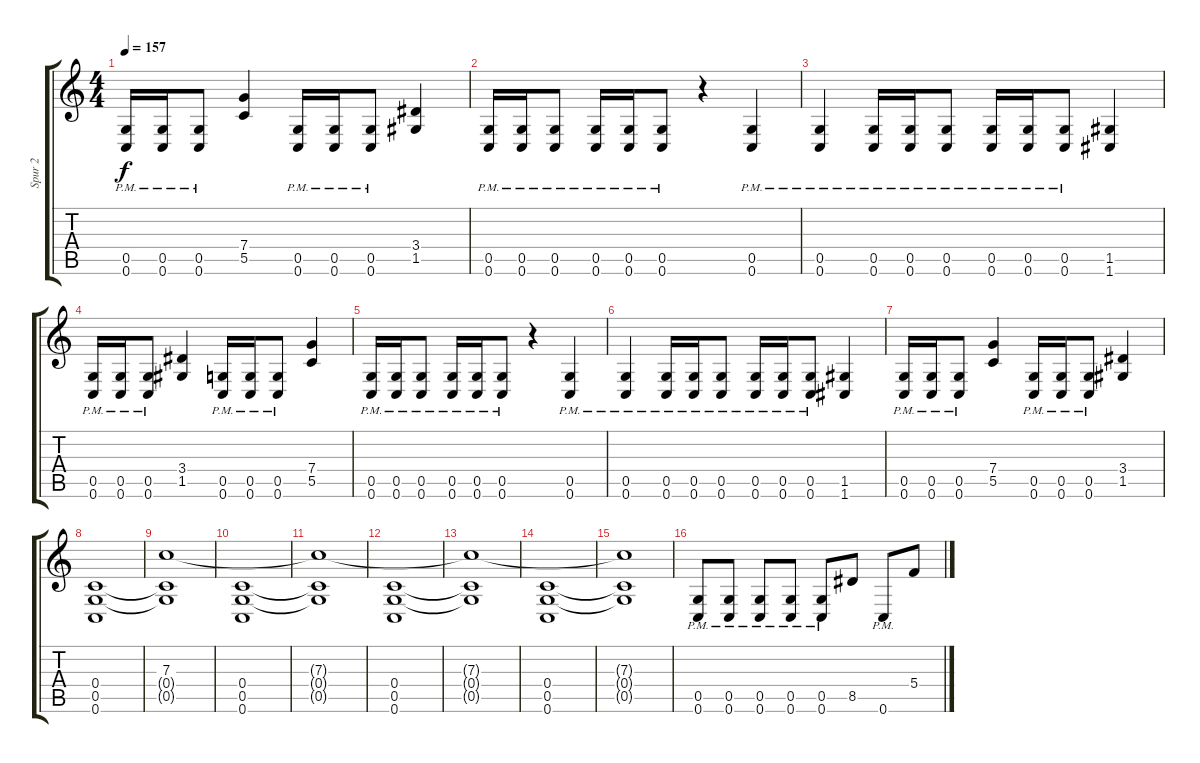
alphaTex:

\track ("Spur 2" "Spur 2") {instrument distortionguitar}
\staff {score tabs}
\tuning (D4 A3 F3 C3 G2 C2) {hide}
\ts (4 4)
\tempo 157
\clef g2
\ks c
(0.5{pm} 0.6{pm}).16{dy f} (0.5{pm} 0.6{pm}).16 (0.5{pm} 0.6{pm}).8 (7.4 5.5).4 (0.5{pm} 0.6{pm}).16 (0.5{pm} 0.6{pm}).16 (0.5{pm} 0.6{pm}).8 (3.4 1.5).4 |
(0.5{pm} 0.6{pm}).16 (0.5{pm} 0.6{pm}).16 (0.5{pm} 0.6{pm}).8 (0.5{pm} 0.6{pm}).16 (0.5{pm} 0.6{pm}).16 (0.5{pm} 0.6{pm}).8 r.4 (0.5 0.6{pm}).4 |
(0.5 0.6{pm}).4 (0.5{pm} 0.6{pm}).16 (0.5{pm} 0.6{pm}).16 (0.5{pm} 0.6{pm}).8 (0.5{pm} 0.6{pm}).16 (0.5{pm} 0.6{pm}).16 (0.5{pm} 0.6{pm}).8 (1.5 1.6).4 |
(0.5{pm} 0.6{pm}).16 (0.5{pm} 0.6{pm}).16 (0.5{pm} 0.6{pm}).8 (3.4 1.5).4 (0.5{pm} 0.6{pm}).16 (0.5{pm} 0.6{pm}).16 (0.5{pm} 0.6{pm}).8 (7.4 5.5).4 |
(0.5{pm} 0.6{pm}).16 (0.5{pm} 0.6{pm}).16 (0.5{pm} 0.6{pm}).8 (0.5{pm} 0.6{pm}).16 (0.5{pm} 0.6{pm}).16 (0.5{pm} 0.6{pm}).8 r.4 (0.5 0.6{pm}).4 |
(0.5 0.6{pm}).4 (0.5{pm} 0.6{pm}).16 (0.5{pm} 0.6{pm}).16 (0.5{pm} 0.6{pm}).8 (0.5{pm} 0.6{pm}).16 (0.5{pm} 0.6{pm}).16 (0.5{pm} 0.6{pm}).8 (1.5 1.6).4 |
(0.5{pm} 0.6{pm}).16 (0.5{pm} 0.6{pm}).16 (0.5{pm} 0.6{pm}).8 (7.4 5.5).4 (0.5{pm} 0.6{pm}).16 (0.5{pm} 0.6{pm}).16 (0.5{pm} 0.6{pm}).8 (3.4 1.5).4 |
(0.4 0.5 0.6).1 |
(7.3 0.4{t} 0.5{t}).1 |
(0.4 0.5 0.6).1 |
(7.3{t} 0.4{t} 0.5{t}).1 |
(0.4 0.5 0.6).1 |
(7.3{t} 0.4{t} 0.5{t}).1 |
(0.4 0.5 0.6).1 |
(7.3{t} 0.4{t} 0.5{t}).1 |
(0.5{pm} 0.6{pm}).8 (0.5{pm} 0.6{pm}).8 (0.5{pm} 0.6{pm}).8 (0.5{pm} 0.6{pm}).8 (0.5{pm} 0.6{pm}).8 8.5.8 0.6{pm}.8 5.4.8
